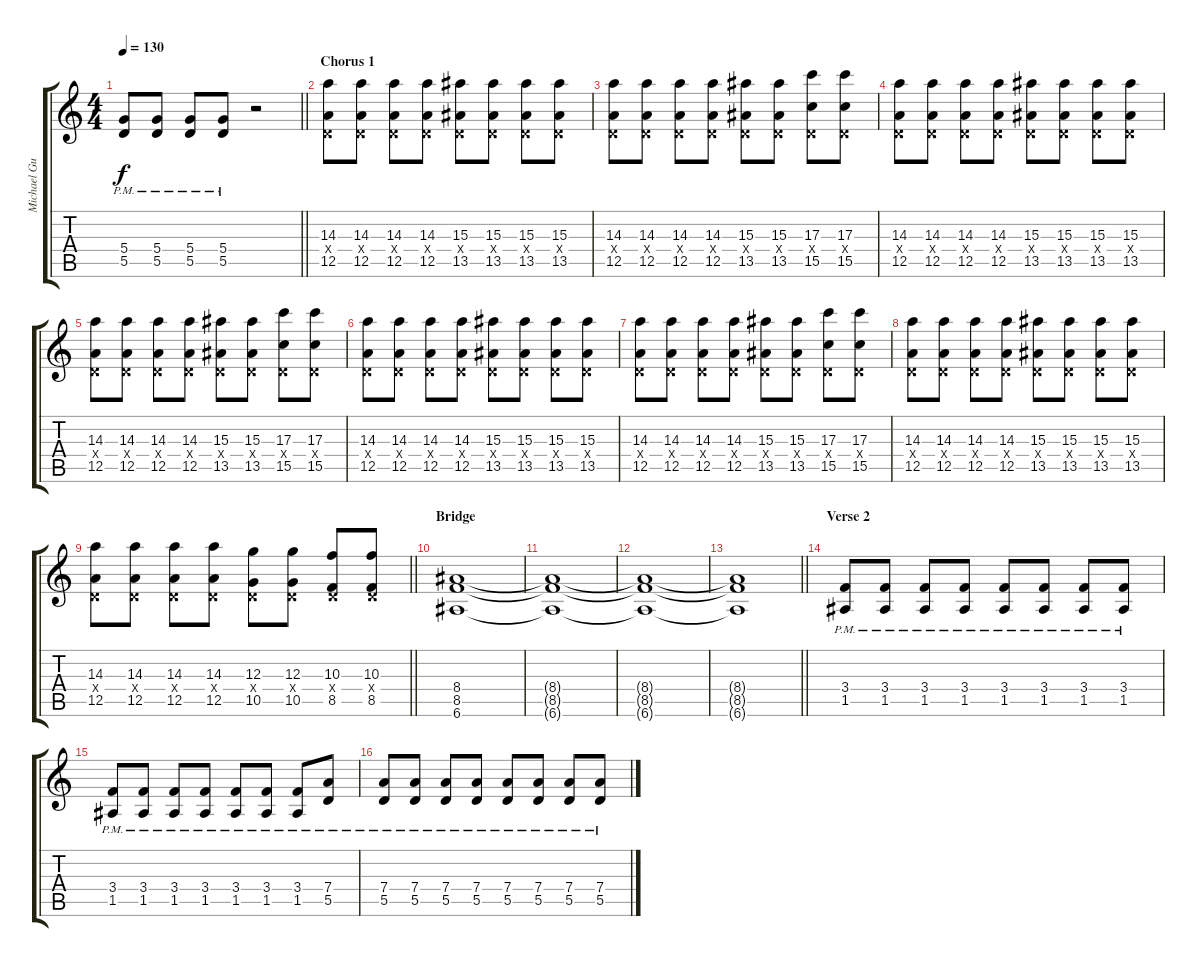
\track ("Michael Guy Chislett (Guitar 2)" "Michael Gu") {instrument electricguitarclean}
\staff {score tabs}
\tuning (E4 B3 G3 D3 A2 E2) {hide}
\ts (4 4)
\tempo 130
\clef g2
\barLineRight lightlight
\ks c
(5.4{pm} 5.5{pm}).8{dy f} (5.4{pm} 5.5{pm}).8 (5.4{pm} 5.5{pm}).8 (5.4{pm} 5.5{pm}).8 r.2 |
\section ("" "Chorus 1")
(14.3 0.4{x} 12.5).8{instrument overdrivenguitar} (14.3 0.4{x} 12.5).8 (14.3 0.4{x} 12.5).8 (14.3 0.4{x} 12.5).8 (15.3 0.4{x} 13.5).8 (15.3 0.4{x} 13.5).8 (15.3 0.4{x} 13.5).8 (15.3 0.4{x} 13.5).8 |
(14.3 0.4{x} 12.5).8 (14.3 0.4{x} 12.5).8 (14.3 0.4{x} 12.5).8 (14.3 0.4{x} 12.5).8 (15.3 0.4{x} 13.5).8 (15.3 0.4{x} 13.5).8 (17.3 0.4{x} 15.5).8 (17.3 0.4{x} 15.5).8 |
(14.3 0.4{x} 12.5).8 (14.3 0.4{x} 12.5).8 (14.3 0.4{x} 12.5).8 (14.3 0.4{x} 12.5).8 (15.3 0.4{x} 13.5).8 (15.3 0.4{x} 13.5).8 (15.3 0.4{x} 13.5).8 (15.3 0.4{x} 13.5).8 |
(14.3 0.4{x} 12.5).8 (14.3 0.4{x} 12.5).8 (14.3 0.4{x} 12.5).8 (14.3 0.4{x} 12.5).8 (15.3 0.4{x} 13.5).8 (15.3 0.4{x} 13.5).8 (17.3 0.4{x} 15.5).8 (17.3 0.4{x} 15.5).8 |
(14.3 0.4{x} 12.5).8 (14.3 0.4{x} 12.5).8 (14.3 0.4{x} 12.5).8 (14.3 0.4{x} 12.5).8 (15.3 0.4{x} 13.5).8 (15.3 0.4{x} 13.5).8 (15.3 0.4{x} 13.5).8 (15.3 0.4{x} 13.5).8 |
(14.3 0.4{x} 12.5).8 (14.3 0.4{x} 12.5).8 (14.3 0.4{x} 12.5).8 (14.3 0.4{x} 12.5).8 (15.3 0.4{x} 13.5).8 (15.3 0.4{x} 13.5).8 (17.3 0.4{x} 15.5).8 (17.3 0.4{x} 15.5).8 |
(14.3 0.4{x} 12.5).8{instrument overdrivenguitar} (14.3 0.4{x} 12.5).8 (14.3 0.4{x} 12.5).8 (14.3 0.4{x} 12.5).8 (15.3 0.4{x} 13.5).8 (15.3 0.4{x} 13.5).8 (15.3 0.4{x} 13.5).8 (15.3 0.4{x} 13.5).8 |
\barLineRight lightlight
(14.3 0.4{x} 12.5).8 (14.3 0.4{x} 12.5).8 (14.3 0.4{x} 12.5).8 (14.3 0.4{x} 12.5).8 (12.3 0.4{x} 10.5).8 (12.3 0.4{x} 10.5).8 (10.3 0.4{x} 8.5).8 (10.3 0.4{x} 8.5).8 |
\section ("" "Bridge")
(8.4 8.5 6.6).1 |
(8.4{t} 8.5{t} 6.6{t}).1 |
(8.4{t} 8.5{t} 6.6{t}).1 |
\barLineRight lightlight
(8.4{t} 8.5{t} 6.6{t}).1 |
\section ("" "Verse 2")
(3.4{pm} 1.5{pm}).8{instrument electricguitarclean} (3.4{pm} 1.5{pm}).8 (3.4{pm} 1.5{pm}).8 (3.4{pm} 1.5{pm}).8 (3.4{pm} 1.5{pm}).8 (3.4{pm} 1.5{pm}).8 (3.4{pm} 1.5{pm}).8 (3.4{pm} 1.5{pm}).8 |
(3.4{pm} 1.5{pm}).8 (3.4{pm} 1.5{pm}).8 (3.4{pm} 1.5{pm}).8 (3.4{pm} 1.5{pm}).8 (3.4{pm} 1.5{pm}).8 (3.4{pm} 1.5{pm}).8 (3.4{pm} 1.5{pm}).8 (7.4{pm} 5.5{pm}).8 |
(7.4{pm} 5.5{pm}).8 (7.4{pm} 5.5{pm}).8 (7.4{pm} 5.5{pm}).8 (7.4{pm} 5.5{pm}).8 (7.4{pm} 5.5{pm}).8 (7.4{pm} 5.5{pm}).8 (7.4{pm} 5.5{pm}).8 (7.4{pm} 5.5{pm}).8
